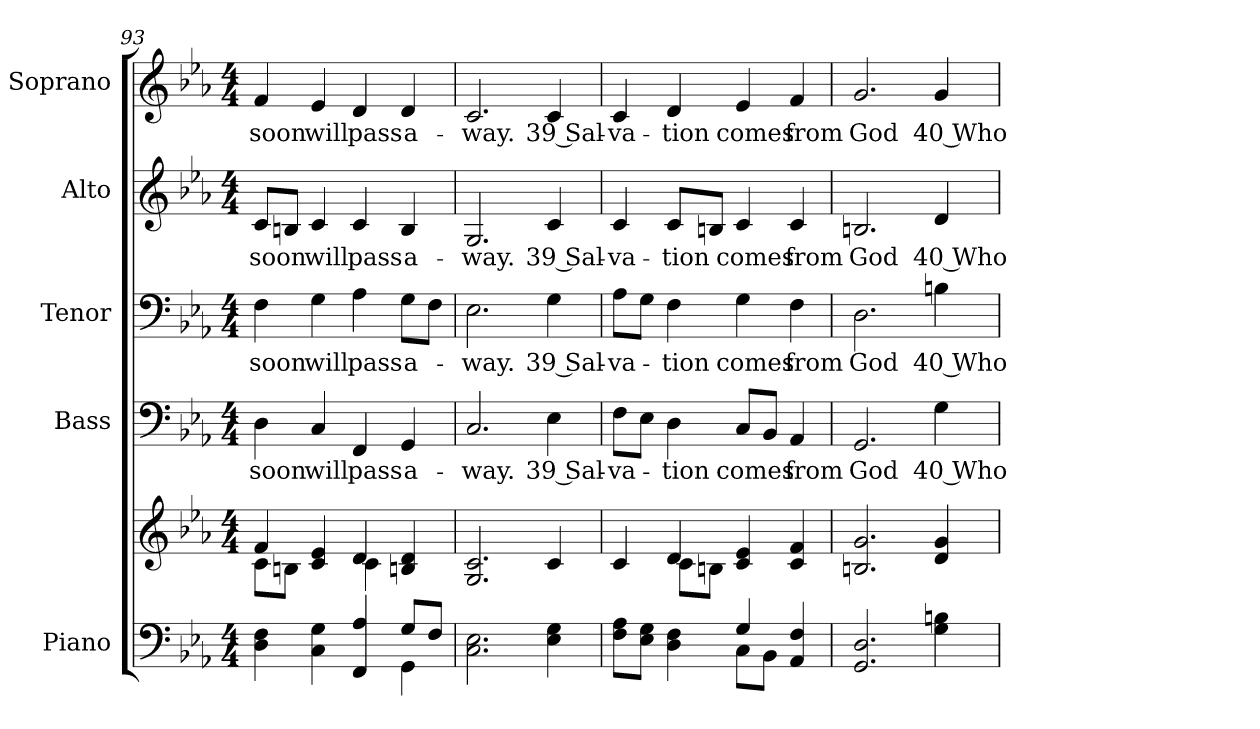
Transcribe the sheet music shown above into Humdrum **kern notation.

**kern	**kern	**kern	**text	**kern	**text	**kern	**text	**kern	**text
*part5	*part5	*part4	*part4	*part3	*part3	*part2	*part2	*part1	*part1
*staff6	*staff5	*staff4	*staff4	*staff3	*staff3	*staff2	*staff2	*staff1	*staff1
*I"Piano	*	*I"Bass	*	*I"Tenor	*	*I"Alto	*	*I"Soprano	*
*I'Pno.	*	*I'B.	*	*I'T.	*	*I'A.	*	*I'S.	*
!!LO:PB:g=z
*clefF4	*clefG2	*clefF4	*	*clefF4	*	*clefG2	*	*clefG2	*
*k[b-e-a-]	*k[b-e-a-]	*k[b-e-a-]	*	*k[b-e-a-]	*	*k[b-e-a-]	*	*k[b-e-a-]	*
*E-:	*E-:	*E-:	*	*E-:	*	*E-:	*	*E-:	*
*M4/4	*M4/4	*M4/4	*	*M4/4	*	*M4/4	*	*M4/4	*
=93	=93	=93	=93	=93	=93	=93	=93	=93	=93
*^	*^	*	*	*	*	*	*	*	*
!	!	!	!	!	!LO:LY:b:color=#000000	!	!	!	!	!	!
!	!	!	!	!	!	!	!LO:LY:b:color=#000000	!	!	!	!
!	!	!	!	!	!	!	!	!	!LO:LY:b:color=#000000	!	!
!	!	!	!	!	!	!	!	!	!	!	!LO:LY:b:color=#000000
4Di\ 4Fi	2ryy	4fi/	8ci\L	4Di\	soon	4Fi\	soon	8ci/L	soon	4fi/	soon
.	.	.	8Bni\J	.	.	.	.	8Bni/J	.	.	.
!	!	!	!	!	!LO:LY:b:color=#000000	!	!	!	!	!	!
!	!	!	!	!	!	!	!LO:LY:b:color=#000000	!	!	!	!
!	!	!	!	!	!	!	!	!	!LO:LY:b:color=#000000	!	!
!	!	!	!	!	!	!	!	!	!	!	!LO:LY:b:color=#000000
4Ci\ 4Gi	.	4ci/ 4e-i	4ryy	4Ci/	will	4Gi\	will	4ci/	will	4e-i/	will
!	!	!	!	!	!LO:LY:b:color=#000000	!	!	!	!	!	!
!	!	!	!	!	!	!	!LO:LY:b:color=#000000	!	!	!	!
!	!	!	!	!	!	!	!	!	!LO:LY:b:color=#000000	!	!
!	!	!	!	!	!	!	!	!	!	!	!LO:LY:b:color=#000000
4FFi/ 4A-i	4ryy	4di/	4ci\	4FFi/	pass	4A-i\	pass	4ci/	pass	4di/	pass
!	!	!	!	!	!LO:LY:b:color=#000000	!	!	!	!	!	!
!	!	!	!	!	!	!	!LO:LY:b:color=#000000	!	!	!	!
!	!	!	!	!	!	!	!	!	!LO:LY:b:color=#000000	!	!
!	!	!	!	!	!	!	!	!	!	!	!LO:LY:b:color=#000000
8Gi/L	4GGi\	4Bni/ 4di	4ryy	4GGi/	a-	8Gi\L	a-	4Bi/	a-	4di/	a-
8Fi/J	.	.	.	.	.	8Fi\J	.	.	.	.	.
*v	*v	*	*	*	*	*	*	*	*	*	*
*	*v	*v	*	*	*	*	*	*	*	*
=94	=94	=94	=94	=94	=94	=94	=94	=94	=94
!	!	!	!LO:LY:b:color=#000000	!	!	!	!	!	!
!	!	!	!	!	!LO:LY:b:color=#000000	!	!	!	!
!	!	!	!	!	!	!	!LO:LY:b:color=#000000	!	!
!	!	!	!	!	!	!	!	!	!LO:LY:b:color=#000000
2.Ci\ 2.E-i	2.Gi/ 2.ci	2.Ci/	-way.	2.E-i\	-way.	2.Gi/	-way.	2.ci/	-way.
!	!	!	!LO:LY:b:color=#000000	!	!	!	!	!	!
!	!	!	!	!	!LO:LY:b:color=#000000	!	!	!	!
!	!	!	!	!	!	!	!LO:LY:b:color=#000000	!	!
!	!	!	!	!	!	!	!	!	!LO:LY:b:color=#000000
4E-i\ 4Gi	4ci/	4E-i\	39 Sal-	4Gi\	39 Sal-	4ci/	39 Sal-	4ci/	39 Sal-
=95	=95	=95	=95	=95	=95	=95	=95	=95	=95
*^	*^	*	*	*	*	*	*	*	*
!	!	!	!	!	!LO:LY:b:color=#000000	!	!	!	!	!	!
!	!	!	!	!	!	!	!LO:LY:b:color=#000000	!	!	!	!
!	!	!	!	!	!	!	!	!	!LO:LY:b:color=#000000	!	!
!	!	!	!	!	!	!	!	!	!	!	!LO:LY:b:color=#000000
8Fi\ 8A-iL	2ryy	4ci/	4ryy	8Fi\L	-va-	8A-i\L	-va-	4ci/	-va-	4ci/	-va-
8E-i\ 8GiJ	.	.	.	8E-i\J	.	8Gi\J	.	.	.	.	.
!	!	!	!	!	!LO:LY:b:color=#000000	!	!	!	!	!	!
!	!	!	!	!	!	!	!LO:LY:b:color=#000000	!	!	!	!
!	!	!	!	!	!	!	!	!	!LO:LY:b:color=#000000	!	!
!	!	!	!	!	!	!	!	!	!	!	!LO:LY:b:color=#000000
4Di\ 4Fi	.	4di/	8ci\L	4Di\	-tion	4Fi\	-tion	8ci/L	-tion	4di/	-tion
.	.	.	8Bni\J	.	.	.	.	8Bni/J	.	.	.
!	!	!	!	!	!LO:LY:b:color=#000000	!	!	!	!	!	!
!	!	!	!	!	!	!	!LO:LY:b:color=#000000	!	!	!	!
!	!	!	!	!	!	!	!	!	!LO:LY:b:color=#000000	!	!
!	!	!	!	!	!	!	!	!	!	!	!LO:LY:b:color=#000000
4Gi/	8Ci\L	4ci/ 4e-i	2ryy	8Ci/L	comes	4Gi\	comes	4ci/	comes	4e-i/	comes
.	8BB-i\J	.	.	8BB-i/J	.	.	.	.	.	.	.
!	!	!	!	!	!LO:LY:b:color=#000000	!	!	!	!	!	!
!	!	!	!	!	!	!	!LO:LY:b:color=#000000	!	!	!	!
!	!	!	!	!	!	!	!	!	!LO:LY:b:color=#000000	!	!
!	!	!	!	!	!	!	!	!	!	!	!LO:LY:b:color=#000000
4AA-i/ 4Fi	4ryy	4ci/ 4fi	.	4AA-i/	from	4Fi\	from	4ci/	from	4fi/	from
*v	*v	*	*	*	*	*	*	*	*	*	*
*	*v	*v	*	*	*	*	*	*	*	*
=96	=96	=96	=96	=96	=96	=96	=96	=96	=96
*^	*	*	*	*	*	*	*	*	*
!	!	!	!	!LO:LY:b:color=#000000	!	!	!	!	!	!
*v	*v	*	*	*	*	*	*	*	*	*
*^	*	*	*	*	*	*	*	*	*
!	!	!	!	!	!	!LO:LY:b:color=#000000	!	!	!	!
*v	*v	*	*	*	*	*	*	*	*	*
*^	*	*	*	*	*	*	*	*	*
!	!	!	!	!	!	!	!	!LO:LY:b:color=#000000	!	!
*v	*v	*	*	*	*	*	*	*	*	*
*^	*	*	*	*	*	*	*	*	*
!	!	!	!	!	!	!	!	!	!	!LO:LY:b:color=#000000
*v	*v	*	*	*	*	*	*	*	*	*
2.GGi/ 2.Di	2.Bni/ 2.gi	2.GGi/	God	2.Di\	God	2.Bni/	God	2.gi/	God
!	!	!	!LO:LY:b:color=#000000	!	!	!	!	!	!
!	!	!	!	!	!LO:LY:b:color=#000000	!	!	!	!
!	!	!	!	!	!	!	!LO:LY:b:color=#000000	!	!
!	!	!	!	!	!	!	!	!	!LO:LY:b:color=#000000
4Gi\ 4Bni	4di/ 4gi	4Gi\	40 Who	4Bni\	40 Who	4di/	40 Who	4gi/	40 Who
=	=	=	=	=	=	=	=	=	=
*-	*-	*-	*-	*-	*-	*-	*-	*-	*-
